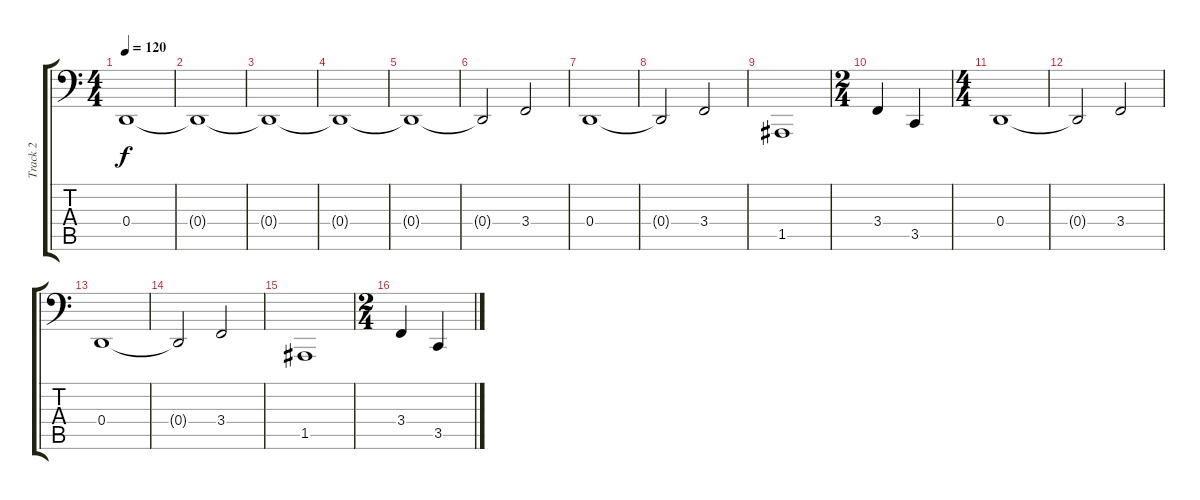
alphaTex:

\track ("Track 2" "Track 2") {instrument stringensemble1}
\staff {score tabs}
\tuning (E3 B2 G2 D2 A1 E1) {hide}
\ts (4 4)
\tempo 120
\clef f4
\ks c
0.4{t}.1{dy f} |
0.4{t}.1 |
0.4{t}.1 |
0.4{t}.1 |
0.4{t}.1 |
0.4{t}.2 3.4.2 |
0.4.1 |
0.4{t}.2 3.4.2 |
1.5.1 |
\ts (2 4)
3.4.4 3.5.4 |
\ts (4 4)
0.4.1 |
0.4{t}.2 3.4.2 |
0.4.1 |
0.4{t}.2 3.4.2 |
1.5.1 |
\ts (2 4)
3.4.4 3.5.4
